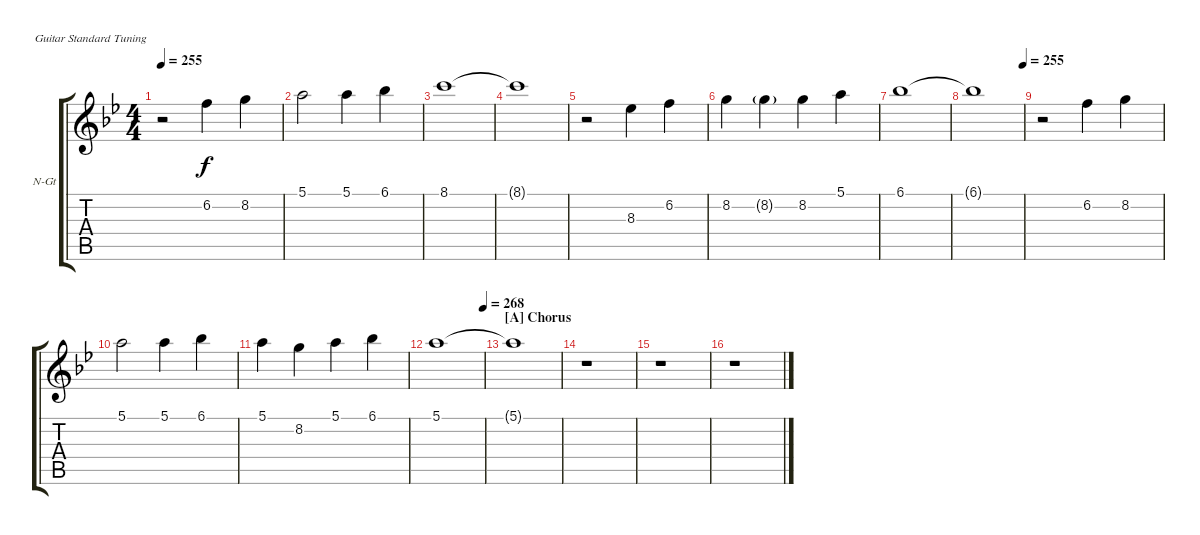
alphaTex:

\defaultSystemsLayout 4
\bracketExtendMode groupsimilarinstruments
\firstSystemTrackNameOrientation horizontal
\otherSystemsTrackNameOrientation horizontal
\track ("Solo Classic Guitar" "N-Gt") {instrument acousticguitarnylon}
\staff {score tabs}
\tuning (E4 B3 G3 D3 A2 E2)
\ts (4 4)
\tempo 255
\clef g2
\scale
0.333333
\ks gminor
r.2{dy f} 6.2.4 8.2.4 |
\scale
0.333333 5.1.2 5.1.4 6.1.4 |
\scale
0.333333 8.1.1 |
\scale
0.333333 8.1{t}.1 |
\scale
0.333333 r.2 8.3.4 6.2.4 |
\scale
0.333333 8.2.4 8.2{g}.4 8.2.4 5.1.4 |
\scale
0.333333 6.1.1 |
\tempo (255 1)
\scale
0.333333 6.1{t}.1 |
\scale
0.333333 r.2 6.2.4 8.2.4 |
\scale
0.333333 5.1.2 5.1.4 6.1.4 |
\scale
0.333333 5.1.4 8.2.4 5.1.4 6.1.4 |
\tempo (268 1)
5.1.1 |
\section ("A" "Chorus")
5.1{t}.1 |
r.1 |
r.1 |
r.1
